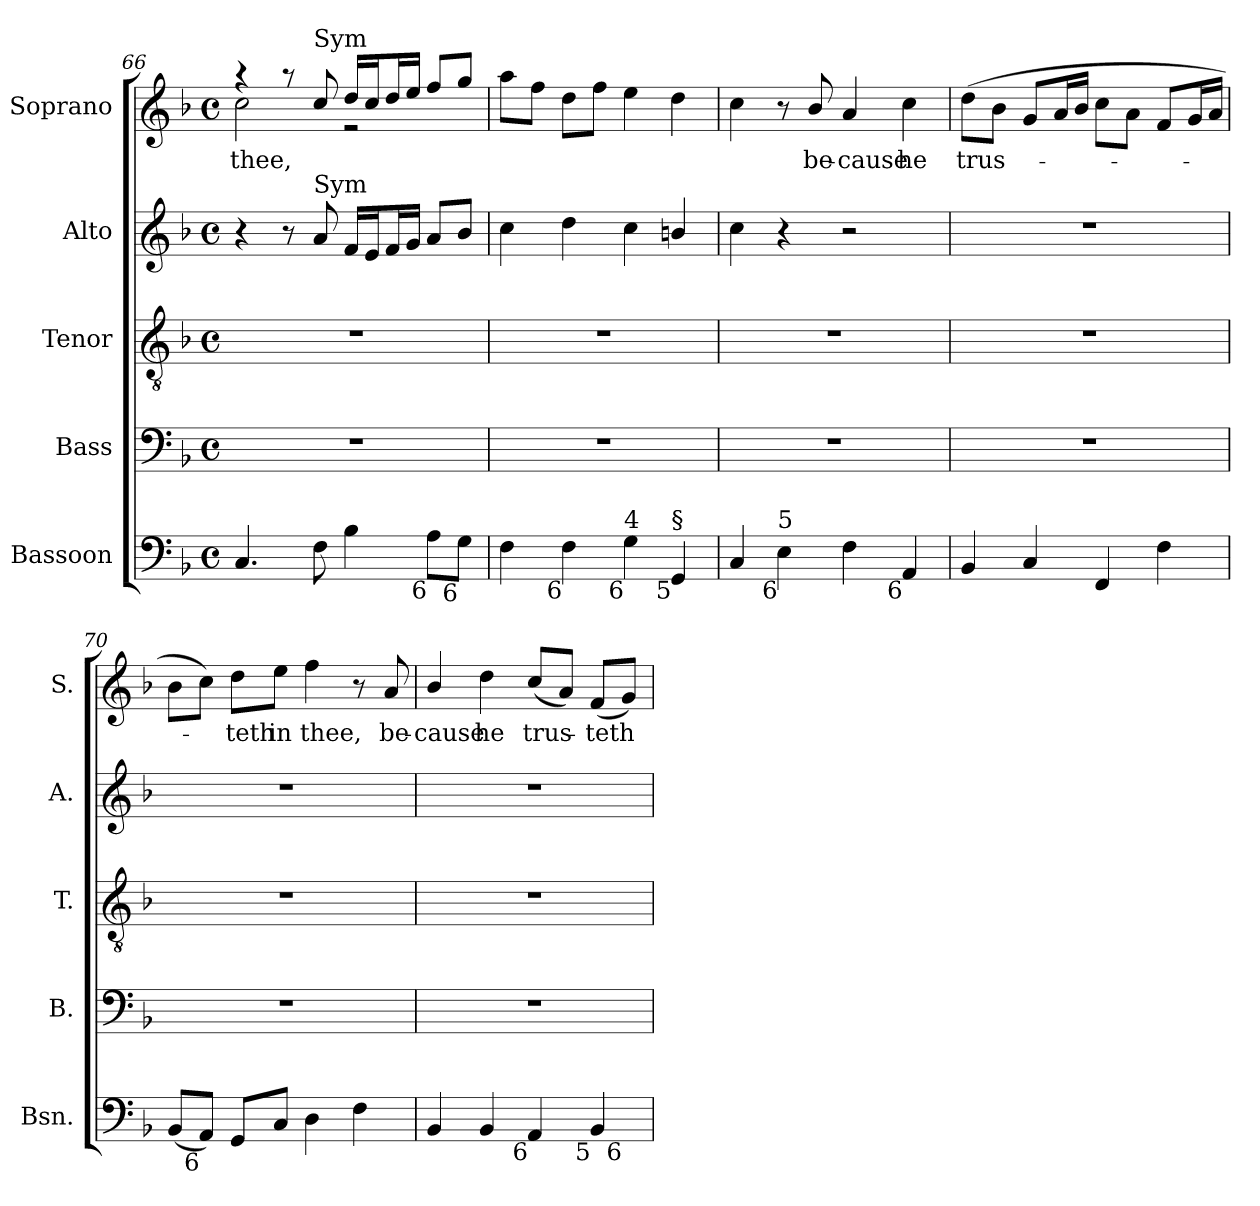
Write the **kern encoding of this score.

**kern	**kern	**kern	**kern	**kern	**text
*part5	*part4	*part3	*part2	*part1	*part1
*staff5	*staff4	*staff3	*staff2	*staff1	*staff1
*I"Bassoon	*I"Bass	*I"Tenor	*I"Alto	*I"Soprano	*
*I'Bsn.	*I'B.	*I'T.	*I'A.	*I'S.	*
*clefF4	*clefF4	*clefGv2	*clefG2	*clefG2	*
*	*	*ITrd7c12	*	*	*
*k[b-]	*k[b-]	*k[b-]	*k[b-]	*k[b-]	*
*F:	*F:	*F:	*F:	*F:	*
*M4/4	*M4/4	*M4/4	*M4/4	*M4/4	*
*met(c)	*met(c)	*met(c)	*met(c)	*met(c)	*
=66	=66	=66	=66	=66	=66
*	*	*	*	*^	*
!	!	!	!	!	!	!LO:LY:b:color=#000000
4.Ci/	1r	1r	4r	4r	2cci\	thee,
.	.	.	8r	8r	.	.
!	!	!	!	!LO:TX:a:t=Sym	!	!
!	!	!	!LO:TX:a:t=Sym	!	!	!
8Fi\	.	.	8ai/	8cci/	.	.
4B-i\	.	.	16fi/LL	16ddi/LL	2r	.
.	.	.	16ei/J	16cci/J	.	.
.	.	.	16fi/L	16ddi/L	.	.
.	.	.	16gi/JJ	16eei/JJ	.	.
!LO:TX:b:rj:t=6	!	!	!	!	!	!
8Ai\L	.	.	8ai/L	8ffi/L	.	.
!LO:TX:b:rj:t=6	!	!	!	!	!	!
8Gi\J	.	.	8b-i/J	8ggi/J	.	.
*	*	*	*	*v	*v	*
=67	=67	=67	=67	=67	=67
4Fi\	1r	1r	4cci\	8aai\L	.
.	.	.	.	8ffi\J	.
!LO:TX:b:rj:t=6	!	!	!	!	!
4Fi\	.	.	4ddi\	8ddi\L	.
.	.	.	.	8ffi\J	.
!LO:TX:b:rj:t=6	!	!	!	!	!
!LO:TX:t=4	!	!	!	!	!
4Gi\	.	.	4cci\	4eei\	.
!LO:TX:b:rj:t=5	!	!	!	!	!
!LO:TX:t=§	!	!	!	!	!
4GGi/	.	.	4bni/	4ddi\	.
=68	=68	=68	=68	=68	=68
4Ci/	1r	1r	4cci\	4cci\	.
!LO:TX:b:rj:t=6	!	!	!	!	!
!LO:TX:t=5	!	!	!	!	!
4Ei\	.	.	4r	8r	.
!	!	!	!	!	!LO:LY:b:color=#000000
.	.	.	.	8b-i/	be-
!	!	!	!	!	!LO:LY:b:color=#000000
4Fi\	.	.	2r	4ai/	-cause
!LO:TX:b:rj:t=6	!	!	!	!	!
!	!	!	!	!	!LO:LY:b:color=#000000
4AAi/	.	.	.	4cci\	he
=69	=69	=69	=69	=69	=69
!	!	!	!	!	!LO:LY:b:color=#000000
4BB-i/	1r	1r	1r	(8ddi\L	trus-
.	.	.	.	8b-i\J	.
4Ci/	.	.	.	8gi/L	.
.	.	.	.	16ai/L	.
.	.	.	.	16b-i/JJ	.
4FFi/	.	.	.	8cci\L	.
.	.	.	.	8ai\J	.
4Fi\	.	.	.	8fi/L	.
.	.	.	.	16gi/L	.
.	.	.	.	16ai/JJ	.
!!LO:LB:g=z
=70	=70	=70	=70	=70	=70
(8BB-i/L	1r	1r	1r	8b-i\L	.
!LO:TX:b:rj:t=6	!	!	!	!	!
8AAi/J)	.	.	.	8cci\J)	.
!	!	!	!	!	!LO:LY:b:color=#000000
8GGi/L	.	.	.	8ddi\L	-teth
!	!	!	!	!	!LO:LY:b:color=#000000
8Ci/J	.	.	.	8eei\J	in
!	!	!	!	!	!LO:LY:b:color=#000000
4Di\	.	.	.	4ffi\	thee,
4Fi\	.	.	.	8r	.
!	!	!	!	!	!LO:LY:b:color=#000000
.	.	.	.	8ai/	be-
=71	=71	=71	=71	=71	=71
!	!	!	!	!	!LO:LY:b:color=#000000
*^	*	*	*	*	*
4BB-i/	2..ryy	1r	1r	1r	4b-i/	-cause
!	!	!	!	!	!	!LO:LY:b:color=#000000
4BB-i/	.	.	.	.	4ddi\	he
!LO:TX:b:rj:t=6	!	!	!	!	!	!
!	!	!	!	!	!	!LO:LY:b:color=#000000
4AAi/	.	.	.	.	(8cci/L	trus-
.	.	.	.	.	8ai/J)	.
!LO:TX:b:rj:t=5	!	!	!	!	!	!
!	!	!	!	!	!	!LO:LY:b:color=#000000
4BB-i/	.	.	.	.	(8fi/L	-teth
!	!LO:TX:b:rj:t=6	!	!	!	!	!
.	8ryy	.	.	.	8gi/J)	.
*v	*v	*	*	*	*	*
=	=	=	=	=	=
*-	*-	*-	*-	*-	*-
